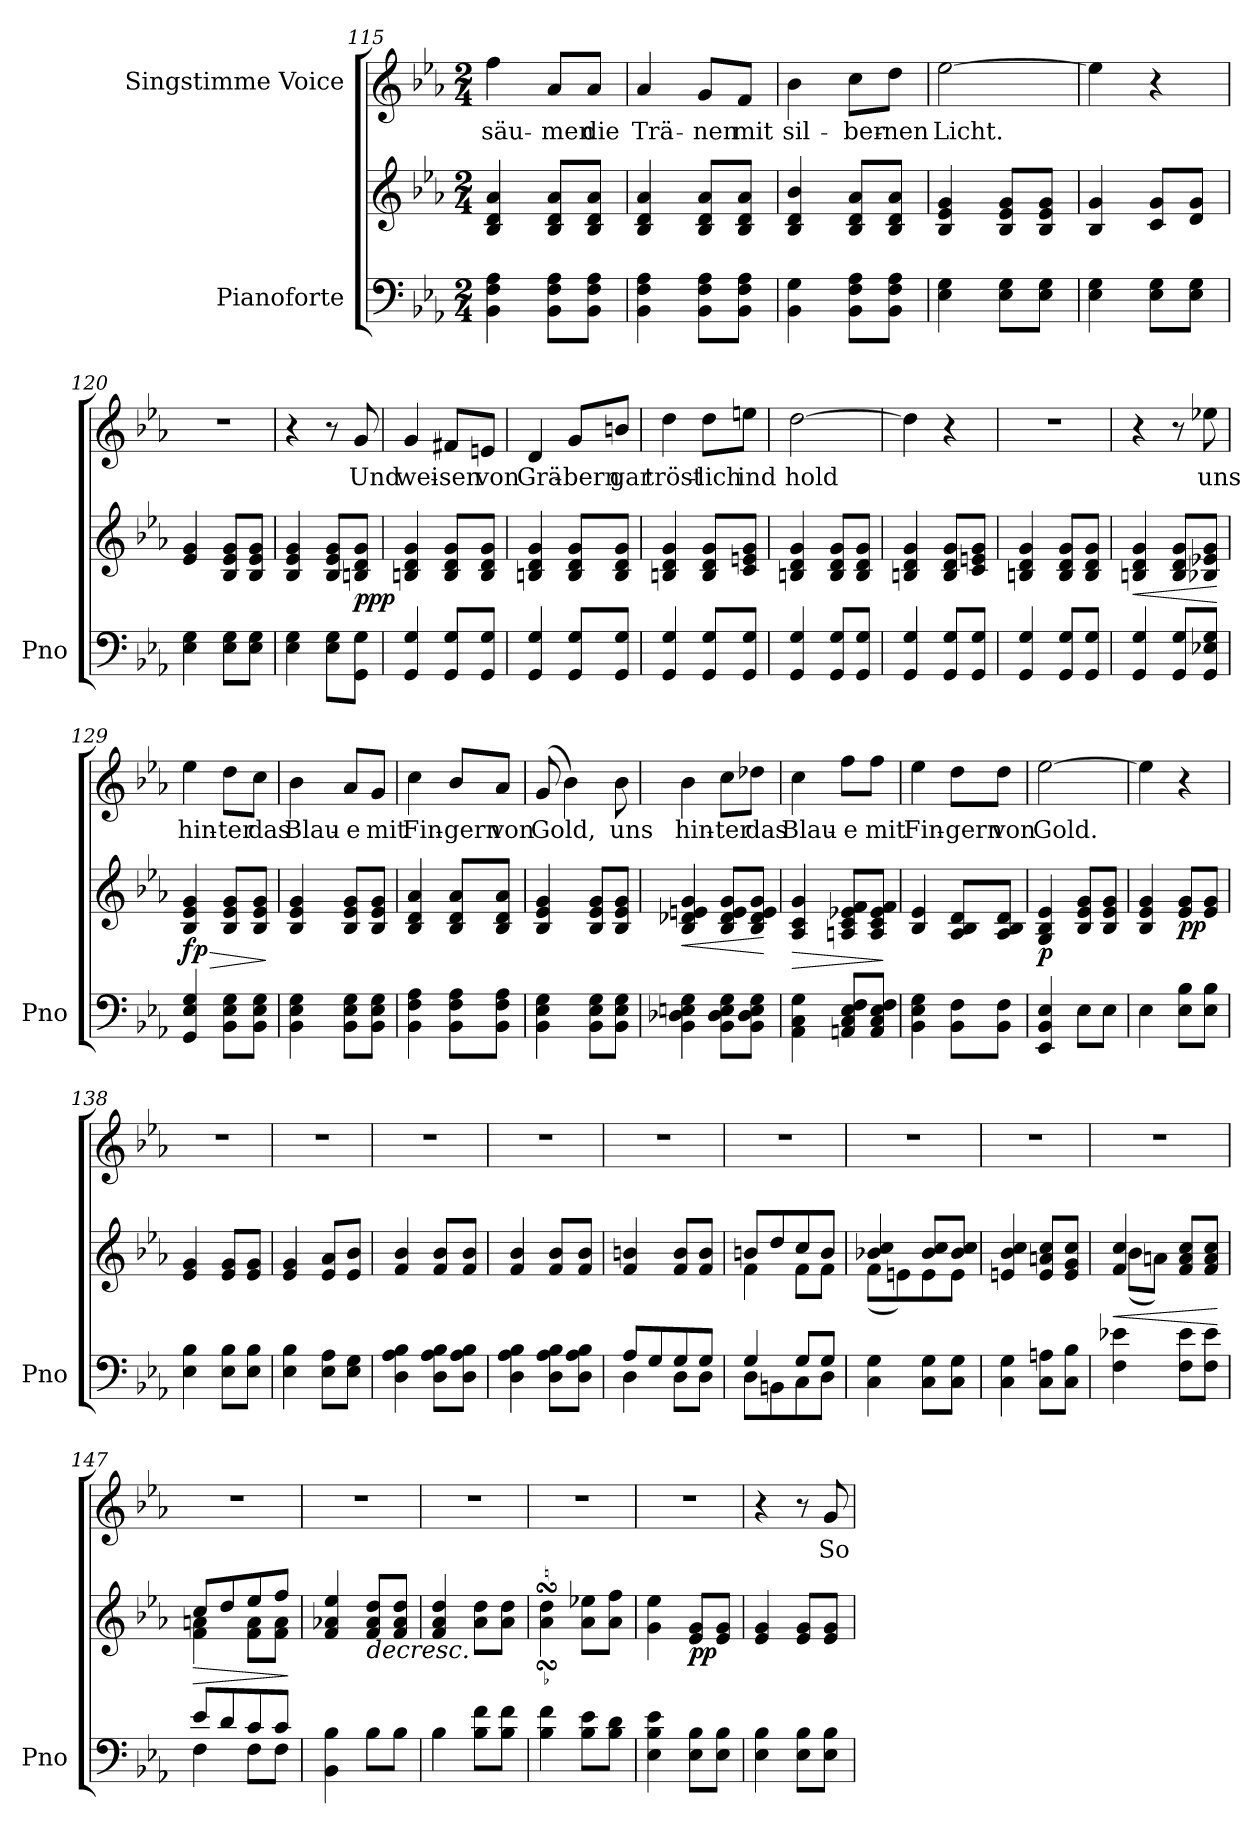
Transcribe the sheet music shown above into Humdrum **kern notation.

**kern	**kern	**dynam	**kern	**text
*part2	*part2	*part2	*part1	*part1
*staff3	*staff2	*staff2/3	*staff1	*staff1
*I"Pianoforte	*	*	*I"Singstimme                       Voice	*
*I'Pno	*	*	*	*
*clefF4	*clefG2	*	*clefG2	*
*k[b-e-a-]	*k[b-e-a-]	*	*k[b-e-a-]	*
*M2/4	*M2/4	*	*M2/4	*
=115	=115	=115	=115	=115
!	!	!	!	!LO:LY:b
4BB-\ 4F\ 4A-\	4B-/ 4d/ 4a-/	.	4ff\	säu-
!	!	!	!	!LO:LY:b
8BB-\ 8F\ 8A-\L	8B-/ 8d/ 8a-/L	.	8a-/L	-men
!	!	!	!	!LO:LY:b
8BB-\ 8F\ 8A-\J	8B-/ 8d/ 8a-/J	.	8a-/J	die
!!LO:LB:g=z
=116	=116	=116	=116	=116
!	!	!	!	!LO:LY:b
4BB-\ 4F\ 4A-\	4B-/ 4d/ 4a-/	.	4a-/	Trä-
!	!	!	!	!LO:LY:b
8BB-\ 8F\ 8A-\L	8B-/ 8d/ 8a-/L	.	8g/L	-nen
!	!	!	!	!LO:LY:b
8BB-\ 8F\ 8A-\J	8B-/ 8d/ 8a-/J	.	8f/J	mit
=117	=117	=117	=117	=117
!	!	!	!	!LO:LY:b
4BB-\ 4G\	4B-/ 4d/ 4b-/	.	4b-\	sil-
!	!	!	!	!LO:LY:b
8BB-\ 8F\ 8A-\L	8B-/ 8d/ 8a-/L	.	8cc\L	-ber-
!	!	!	!	!LO:LY:b
8BB-\ 8F\ 8A-\J	8B-/ 8d/ 8a-/J	.	8dd\J	-nen
=118	=118	=118	=118	=118
!	!	!	!	!LO:LY:b
4E-\ 4G\	4B-/ 4e-/ 4g/	.	[2ee-\	Licht.
8E-\ 8G\L	8B-/ 8e-/ 8g/L	.	.	.
8E-\ 8G\J	8B-/ 8e-/ 8g/J	.	.	.
=119	=119	=119	=119	=119
4E-\ 4G\	4B-/ 4g/	.	4ee-\]	.
8E-\ 8G\L	8c/ 8g/L	.	4r	.
8E-\ 8G\J	8d/ 8g/J	.	.	.
=120	=120	=120	=120	=120
4E-\ 4G\	4e-/ 4g/	.	2r	.
8E-\ 8G\L	8B-/ 8e-/ 8g/L	.	.	.
8E-\ 8G\J	8B-/ 8e-/ 8g/J	.	.	.
=121	=121	=121	=121	=121
4E-\ 4G\	4B-/ 4e-/ 4g/	.	4r	.
8E-\ 8G\L	8B-/ 8e-/ 8g/L	.	8r	.
!	!	!LO:DY:b	!	!LO:LY:b
8GG\ 8G\J	8Bn/ 8d/ 8g/J	ppp	8g/	Und
=122	=122	=122	=122	=122
!	!	!	!	!LO:LY:b
4GG/ 4G/	4Bn/ 4d/ 4g/	.	4g/	wei-
!	!	!	!	!LO:LY:b
8GG/ 8G/L	8B/ 8d/ 8g/L	.	8f#X/L	-sen
!	!	!	!	!LO:LY:b
8GG/ 8G/J	8B/ 8d/ 8g/J	.	8en/J	von
=123	=123	=123	=123	=123
!	!	!	!	!LO:LY:b
4GG/ 4G/	4Bn/ 4d/ 4g/	.	4d/	Grä-
!	!	!	!	!LO:LY:b
8GG/ 8G/L	8B/ 8d/ 8g/L	.	8g/L	-bern
!	!	!	!	!LO:LY:b
8GG/ 8G/J	8B/ 8d/ 8g/J	.	8bn/J	gar
!!LO:LB:g=z
=124	=124	=124	=124	=124
!	!	!	!	!LO:LY:b
4GG/ 4G/	4Bn/ 4d/ 4g/	.	4dd\	tröst-
!	!	!	!	!LO:LY:b
8GG/ 8G/L	8B/ 8d/ 8g/L	.	8dd\L	-lich
!	!	!	!	!LO:LY:b
8GG/ 8G/J	8c/ 8en/ 8g/J	.	8een\J	ind
=125	=125	=125	=125	=125
!	!	!	!	!LO:LY:b
4GG/ 4G/	4Bn/ 4d/ 4g/	.	[2dd\	hold
8GG/ 8G/L	8B/ 8d/ 8g/L	.	.	.
8GG/ 8G/J	8B/ 8d/ 8g/J	.	.	.
=126	=126	=126	=126	=126
4GG/ 4G/	4Bn/ 4d/ 4g/	.	4dd\]	.
8GG/ 8G/L	8B/ 8d/ 8g/L	.	4r	.
8GG/ 8G/J	8c/ 8en/ 8g/J	.	.	.
=127	=127	=127	=127	=127
4GG/ 4G/	4Bn/ 4d/ 4g/	.	2r	.
8GG/ 8G/L	8B/ 8d/ 8g/L	.	.	.
8GG/ 8G/J	8B/ 8d/ 8g/J	.	.	.
=128	=128	=128	=128	=128
!	!	!LO:HP:b	!	!
4GG/ 4G/	4Bn/ 4d/ 4g/	<	4r	.
8GG/ 8G/L	8B/ 8d/ 8g/L	.	8r	.
!	!	!	!	!LO:LY:b
8GG/ 8E-X/ 8G/J	8B-X/ 8e-X/ 8g/J	.	8ee-X\	uns
.	.	[	.	.
=129	=129	=129	=129	=129
!	!	!LO:HP:b	!	!LO:LY:b
!	!	!LO:DY:n=1:b	!	!
4GG/ 4E-/ 4G/	4B-/ 4e-/ 4g/	> fp	4ee-\	hin-
!	!	!	!	!LO:LY:b
8BB-\ 8E-\ 8G\L	8B-/ 8e-/ 8g/L	.	8dd\L	-ter
!	!	!	!	!LO:LY:b
8BB-\ 8E-\ 8G\J	8B-/ 8e-/ 8g/J	.	8cc\J	das
.	.	]	.	.
=130	=130	=130	=130	=130
!	!	!	!	!LO:LY:b
4BB-\ 4E-\ 4G\	4B-/ 4e-/ 4g/	.	4b-\	Blau-
!	!	!	!	!LO:LY:b
8BB-\ 8E-\ 8G\L	8B-/ 8e-/ 8g/L	.	8a-/L	-e
!	!	!	!	!LO:LY:b
8BB-\ 8E-\ 8G\J	8B-/ 8e-/ 8g/J	.	8g/J	mit
!!LO:LB:g=z
=131	=131	=131	=131	=131
!	!	!	!	!LO:LY:b
4BB-\ 4F\ 4A-\	4B-/ 4d/ 4a-/	.	4cc\	Fin-
!	!	!	!	!LO:LY:b
8BB-\ 8F\ 8A-\L	8B-/ 8d/ 8a-/L	.	8b-/L	-gern
!	!	!	!	!LO:LY:b
8BB-\ 8F\ 8A-\J	8B-/ 8d/ 8a-/J	.	8a-/J	von
=132	=132	=132	=132	=132
!	!	!	!	!LO:LY:b
4BB-\ 4E-\ 4G\	4B-/ 4e-/ 4g/	.	(8g/	Gold,
.	.	.	4b-\)	.
8BB-\ 8E-\ 8G\L	8B-/ 8e-/ 8g/L	.	.	.
!	!	!	!	!LO:LY:b
8BB-\ 8E-\ 8G\J	8B-/ 8e-/ 8g/J	.	8b-\	uns
=133	=133	=133	=133	=133
!	!	!LO:HP:b	!	!LO:LY:b
4BB-\ 4D-X\ 4En\ 4G\	4B-/ 4d-X/ 4en/ 4g/	<	4b-\	hin-
!	!	!	!	!LO:LY:b
8BB-\ 8D-\ 8E\ 8G\L	8B-/ 8d-/ 8e/ 8g/L	.	8cc\L	-ter
!	!	!	!	!LO:LY:b
8BB-\ 8D-\ 8E\ 8G\J	8B-/ 8d-/ 8e/ 8g/J	.	8dd-X\J	das
.	.	[	.	.
=134	=134	=134	=134	=134
!	!	!LO:HP:b	!	!LO:LY:b
4AA-\ 4C\ 4G\	4A-/ 4c/ 4g/	>	4cc\	Blau-
!	!	!	!	!LO:LY:b
8AAn/ 8C/ 8E-/ 8F/L	8An/ 8c/ 8e-X/ 8f/L	.	8ff\L	-e
!	!	!	!	!LO:LY:b
8AA/ 8C/ 8E-/ 8F/J	8A/ 8c/ 8e-/ 8f/J	.	8ff\J	mit
.	.	]	.	.
=135	=135	=135	=135	=135
!	!	!	!	!LO:LY:b
4BB-\ 4E-\ 4G\	4B-/ 4e-/	.	4ee-\	Fin-
!	!	!	!	!LO:LY:b
8BB-\ 8F\L	8A-/ 8B-/ 8d/L	.	8dd\L	-gern
!	!	!	!	!LO:LY:b
8BB-\ 8F\J	8A-/ 8B-/ 8d/J	.	8dd\J	von
=136	=136	=136	=136	=136
!	!	!LO:DY:b	!	!LO:LY:b
4EE-/ 4BB-/ 4E-/	4G/ 4B-/ 4e-/	p	[2ee-\	Gold.
8E-\L	8B-/ 8e-/ 8g/L	.	.	.
8E-\J	8B-/ 8e-/ 8g/J	.	.	.
=137	=137	=137	=137	=137
4E-\	4B-/ 4e-/ 4g/	.	4ee-\]	.
!	!	!LO:DY:b	!	!
8E-\ 8B-\L	8e-/ 8g/L	pp	4r	.
8E-\ 8B-\J	8e-/ 8g/J	.	.	.
!!LO:LB:g=z
=138	=138	=138	=138	=138
4E-\ 4B-\	4e-/ 4g/	.	2r	.
8E-\ 8B-\L	8e-/ 8g/L	.	.	.
8E-\ 8B-\J	8e-/ 8g/J	.	.	.
=139	=139	=139	=139	=139
4E-\ 4B-\	4e-/ 4g/	.	2r	.
8E-\ 8A-\L	8e-/ 8a-/L	.	.	.
8E-\ 8G\J	8e-/ 8b-/J	.	.	.
=140	=140	=140	=140	=140
4D\ 4A-\ 4B-\	4f/ 4b-/	.	2r	.
8D\ 8A-\ 8B-\L	8f/ 8b-/L	.	.	.
8D\ 8A-\ 8B-\J	8f/ 8b-/J	.	.	.
=141	=141	=141	=141	=141
4D\ 4A-\ 4B-\	4f/ 4b-/	.	2r	.
8D\ 8A-\ 8B-\L	8f/ 8b-/L	.	.	.
8D\ 8A-\ 8B-\J	8f/ 8b-/J	.	.	.
=142	=142	=142	=142	=142
*^	*	*	*	*
8A-/L	4D\	4f/ 4bn/	.	2r	.
8G/	.	.	.	.	.
8G/	8D\L	8f/ 8b/L	.	.	.
8G/J	8D\J	8f/ 8b/J	.	.	.
=143	=143	=143	=143	=143	=143
*	*	*^	*	*	*
4G/	8D\L	8bn/L	4f\	.	2r	.
.	8BBn\	8dd/	.	.	.	.
8G/L	8C\	8cc/	8f\L	.	.	.
8G/J	8D\J	8b/J	8f\J	.	.	.
*v	*v	*	*	*	*	*
=144	=144	=144	=144	=144	=144
4C\ 4G\	4b-X/ 4cc/	(8f\L	.	2r	.
.	.	8en\)	.	.	.
8C\ 8G\L	8b-/ 8cc/L	8e\	.	.	.
8C\ 8G\J	8b-/ 8cc/J	8e\J	.	.	.
=145	=145	=145	=145	=145	=145
!	!LO:TX:b:i:t=cresc.	!	!	!	!
*	*v	*v	*	*	*
4C\ 4G\	4en/ 4b-/ 4cc/	.	2r	.
8C\ 8An\L	8e/ 8an/ 8cc/L	.	.	.
8C\ 8B-\J	8e/ 8g/ 8cc/J	.	.	.
!!LO:PB:g=z
=146	=146	=146	=146	=146
!	!	!LO:HP:b	!	!
*	*^	*	*	*
4F\ 4e-X\	4f/ 4cc/	(8b-\L	<	2r	.
.	.	8an\J)	.	.	.
8F\ 8e-\L	8f/ 8a/ 8cc/L	4ryy	.	.	.
8F\ 8e-\J	8f/ 8a/ 8cc/J	.	.	.	.
*	*v	*v	*	*	*
.	.	[	.	.
=147	=147	=147	=147	=147
*^	*	*	*	*
!	!	!	!LO:HP:b	!	!
*	*	*^	*	*	*
8e-/L	4F\	8cc/L	4f\ 4an\	>	2r	.
8d/	.	8dd/	.	.	.	.
8c/	8F\L	8ee-/	8f\ 8a\L	.	.	.
8c/J	8F\J	8ff/J	8f\ 8a\J	.	.	.
*v	*v	*	*	*	*	*
*	*v	*v	*	*	*
.	.	]	.	.
=148	=148	=148	=148	=148
4BB-\ 4B-\	4f/ 4a-X/ 4ee-/	.	2r	.
!	!LO:TX:b:i:t=decresc.	!	!	!
8B-\L	8f/ 8a-/ 8dd/L	.	.	.
8B-\J	8f/ 8a-/ 8dd/J	.	.	.
=149	=149	=149	=149	=149
4B-\	4f/ 4a-/ 4dd/	.	2r	.
8B-\ 8f\L	8a-\ 8dd\L	.	.	.
8B-\ 8f\J	8a-\ 8dd\J	.	.	.
=150	=150	=150	=150	=150
4B-\ 4f\	4a-\sSSS 4dd\sSSS	.	2r	.
8B-\ 8e-\L	8a-\ 8ee-\L	.	.	.
8B-\ 8d\J	8a-\ 8ff\J	.	.	.
=151	=151	=151	=151	=151
4E-\ 4B-\ 4e-\	4g\ 4ee-\	.	2r	.
!	!	!LO:DY:b	!	!
8E-\ 8B-\L	8e-/ 8g/L	pp	.	.
8E-\ 8B-\J	8e-/ 8g/J	.	.	.
=152	=152	=152	=152	=152
4E-\ 4B-\	4e-/ 4g/	.	4r	.
8E-\ 8B-\L	8e-/ 8g/L	.	8r	.
!	!	!	!	!LO:LY:b
8E-\ 8B-\J	8e-/ 8g/J	.	8g/	So
=	=	=	=	=
*-	*-	*-	*-	*-
